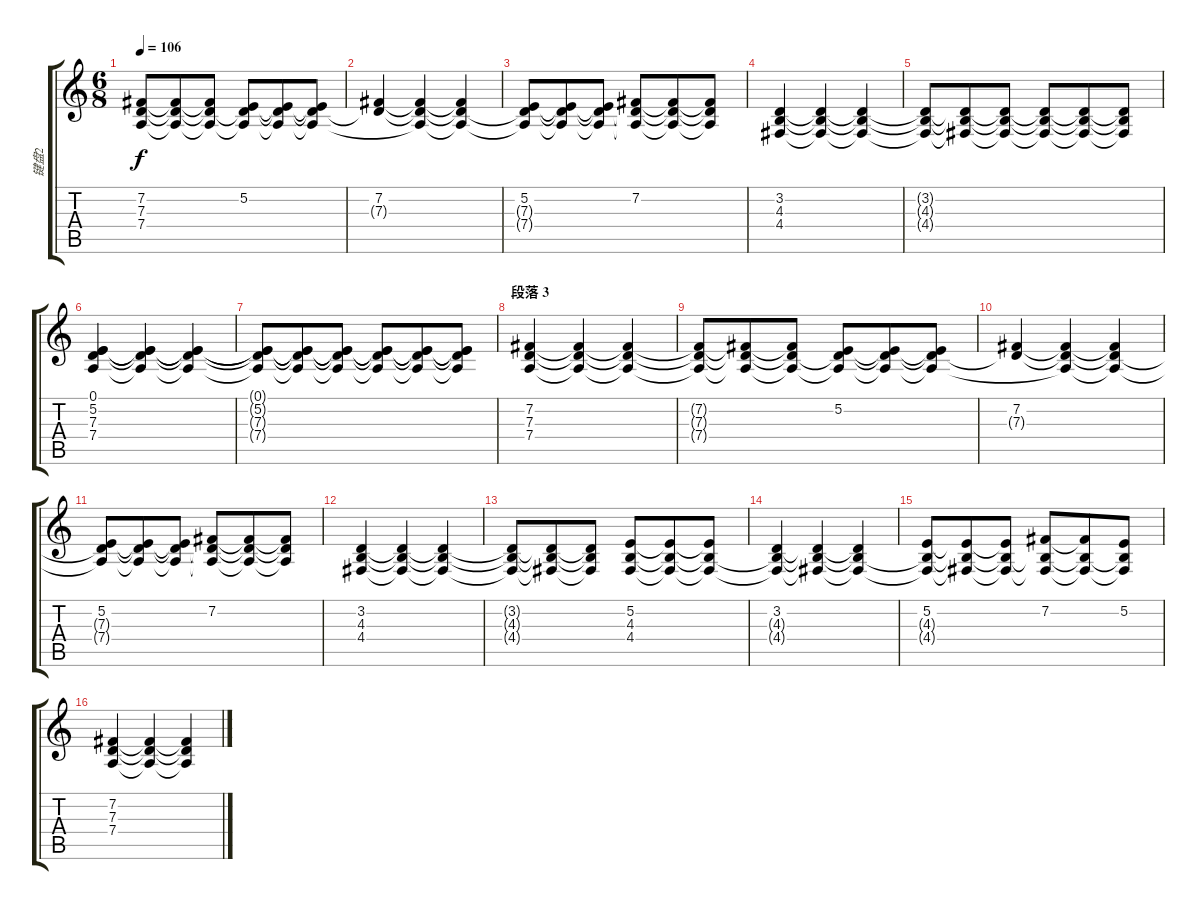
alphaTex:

\track ("键盘2" "键盘2") {instrument stringensemble2}
\staff {score tabs}
\tuning (E4 B3 G3 D3 A2 E2) {hide}
\ts (6 8)
\tempo 106
\clef g2
\ks c
(7.2{t} 7.3{t} 7.4{t}).8{dy f} (7.2{t} 7.3{t} 7.4{t}).8 (7.2{t} 7.3{t} 7.4{t}).8 (5.2 7.3{t} 7.4{t}).8 (5.2{t} 7.3{t} 7.4{t}).8 (5.2{t} 7.3{t} 7.4{t}).8 |
(7.2 7.3{t}).4 (7.2{t} 7.3{t} 7.4{t}).4 (7.2{t} 7.3{t} 7.4{t}).4 |
(5.2 7.3{t} 7.4{t}).8 (5.2{t} 7.3{t} 7.4{t}).8 (5.2{t} 7.3{t} 7.4{t}).8 (7.2 7.3{t} 7.4{t}).8 (7.2{t} 7.3{t} 7.4{t}).8 (7.2{t} 7.3{t} 7.4{t}).8 |
(3.2 4.3 4.4).4 (3.2{t} 4.3{t} 4.4{t}).4 (3.2{t} 4.3{t} 4.4{t}).4 |
(3.2{t} 4.3{t} 4.4{t}).8 (3.2{t} 4.3{t} 4.4{t}).8 (3.2{t} 4.3{t} 4.4{t}).8 (3.2{t} 4.3{t} 4.4{t}).8 (3.2{t} 4.3{t} 4.4{t}).8 (3.2{t} 4.3{t} 4.4{t}).8 |
(0.1 5.2 7.3 7.4).4 (0.1{t} 5.2{t} 7.3{t} 7.4{t}).4 (0.1{t} 5.2{t} 7.3{t} 7.4{t}).4 |
(0.1{t} 5.2{t} 7.3{t} 7.4{t}).8 (0.1{t} 5.2{t} 7.3{t} 7.4{t}).8 (0.1{t} 5.2{t} 7.3{t} 7.4{t}).8 (0.1{t} 5.2{t} 7.3{t} 7.4{t}).8 (0.1{t} 5.2{t} 7.3{t} 7.4{t}).8 (0.1{t} 5.2{t} 7.3{t} 7.4{t}).8 |
\section ("" "段落 3")
(7.2 7.3 7.4).4 (7.2{t} 7.3{t} 7.4{t}).4 (7.2{t} 7.3{t} 7.4{t}).4 |
(7.2{t} 7.3{t} 7.4{t}).8 (7.2{t} 7.3{t} 7.4{t}).8 (7.2{t} 7.3{t} 7.4{t}).8 (5.2 7.3{t} 7.4{t}).8 (5.2{t} 7.3{t} 7.4{t}).8 (5.2{t} 7.3{t} 7.4{t}).8 |
(7.2 7.3{t}).4 (7.2{t} 7.3{t} 7.4{t}).4 (7.2{t} 7.3{t} 7.4{t}).4 |
(5.2 7.3{t} 7.4{t}).8 (5.2{t} 7.3{t} 7.4{t}).8 (5.2{t} 7.3{t} 7.4{t}).8 (7.2 7.3{t} 7.4{t}).8 (7.2{t} 7.3{t} 7.4{t}).8 (7.2{t} 7.3{t} 7.4{t}).8 |
(3.2 4.3 4.4).4 (3.2{t} 4.3{t} 4.4{t}).4 (3.2{t} 4.3{t} 4.4{t}).4 |
(3.2{t} 4.3{t} 4.4{t}).8 (3.2{t} 4.3{t} 4.4{t}).8 (3.2{t} 4.3{t} 4.4{t}).8 (5.2 4.3 4.4).8 (5.2{t} 4.3{t} 4.4{t}).8 (5.2{t} 4.3{t} 4.4{t}).8 |
(3.2 4.3{t} 4.4{t}).4 (3.2{t} 4.3{t} 4.4{t}).4 (3.2{t} 4.3{t} 4.4{t}).4 |
(5.2 4.3{t} 4.4{t}).8 (5.2{t} 4.3{t} 4.4{t}).8 (5.2{t} 4.3{t} 4.4{t}).8 (7.2 4.3{t} 4.4{t}).8 (7.2{t} 4.3{t} 4.4{t}).8 (5.2 4.3{t} 4.4{t}).8 |
(7.2 7.3 7.4).4 (7.2{t} 7.3{t} 7.4{t}).4 (7.2{t} 7.3{t} 7.4{t}).4
